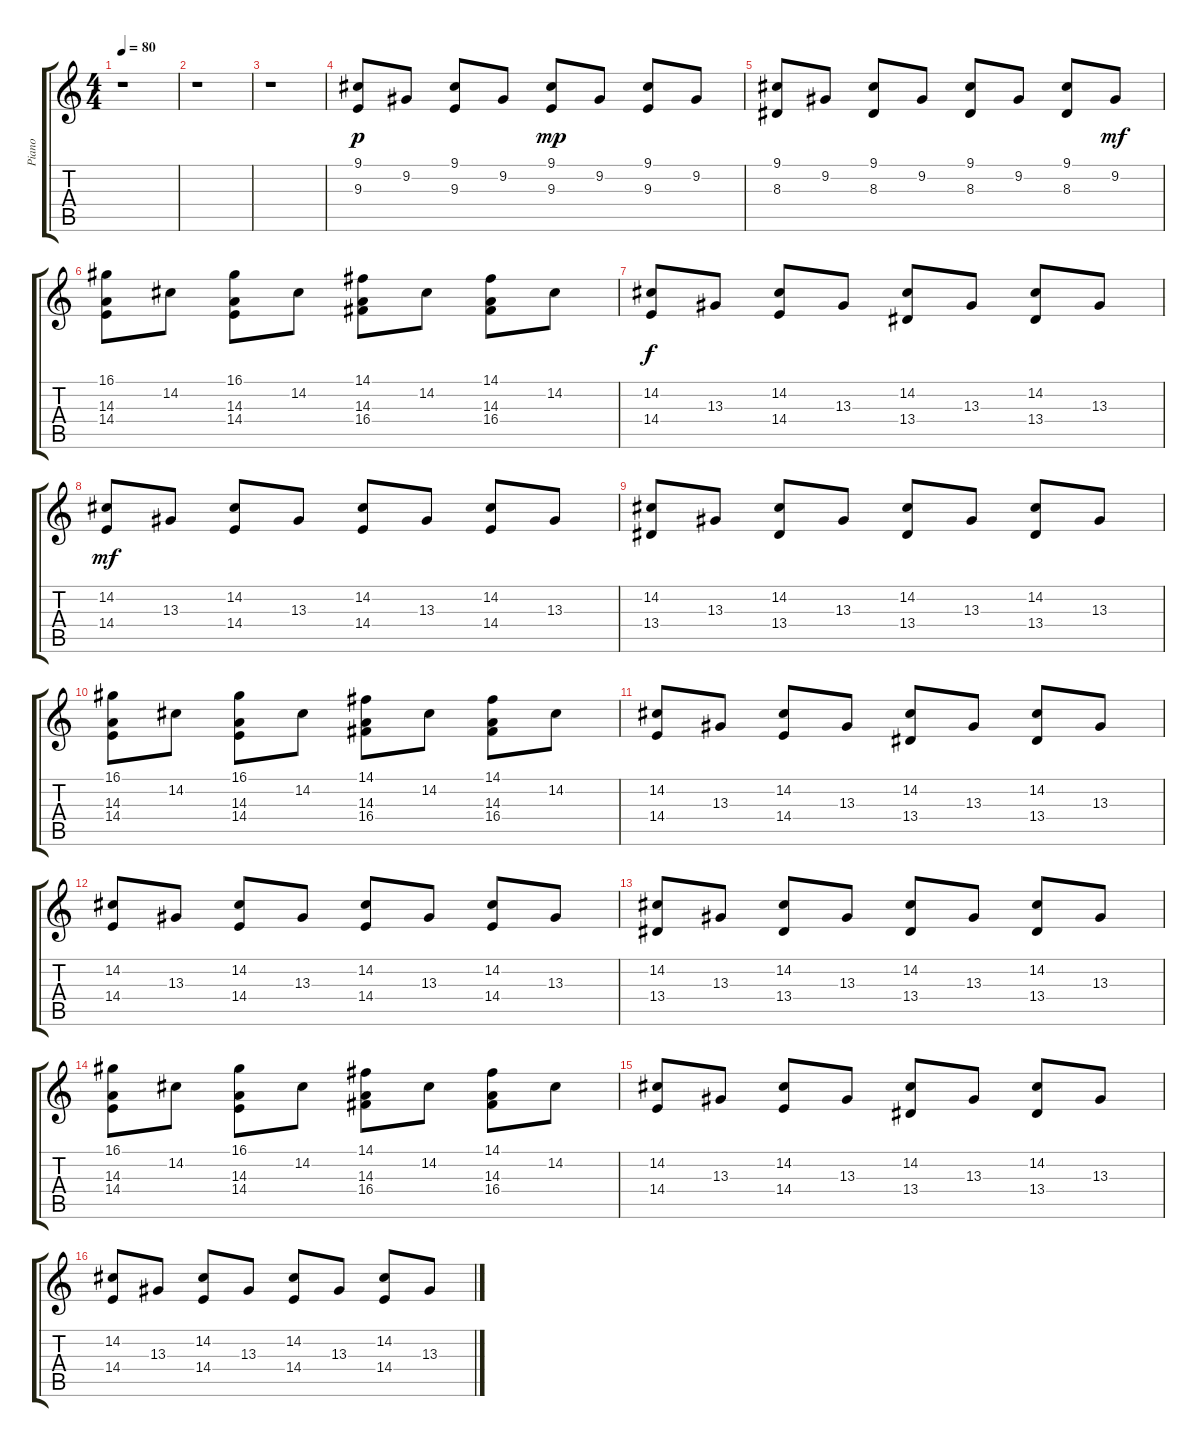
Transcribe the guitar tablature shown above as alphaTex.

\track ("Piano" "Piano") {instrument acousticgrandpiano}
\staff {score tabs}
\tuning (E4 B3 G3 D3 A2 E2) {hide}
\ts (4 4)
\tempo 80
\clef g2
\ks c
r.1{dy p instrument acousticgrandpiano} |
r.1 |
r.1 |
(9.1 9.3).8 9.2.8 (9.1 9.3).8 9.2.8 (9.1 9.3).8{dy mp} 9.2.8 (9.1 9.3).8 9.2.8 |
(9.1 8.3).8 9.2.8 (9.1 8.3).8 9.2.8 (9.1 8.3).8 9.2.8 (9.1 8.3).8 9.2.8{dy mf} |
(16.1 14.3 14.4).8 14.2.8 (16.1 14.3 14.4).8 14.2.8 (14.1 14.3 16.4).8 14.2.8 (14.1 14.3 16.4).8 14.2.8 |
(14.2 14.4).8{dy f} 13.3.8 (14.2 14.4).8 13.3.8 (14.2 13.4).8 13.3.8 (14.2 13.4).8 13.3.8 |
(14.2 14.4).8{dy mf} 13.3.8 (14.2 14.4).8 13.3.8 (14.2 14.4).8 13.3.8 (14.2 14.4).8 13.3.8 |
(14.2 13.4).8 13.3.8 (14.2 13.4).8 13.3.8 (14.2 13.4).8 13.3.8 (14.2 13.4).8 13.3.8 |
(16.1 14.3 14.4).8 14.2.8 (16.1 14.3 14.4).8 14.2.8 (14.1 14.3 16.4).8 14.2.8 (14.1 14.3 16.4).8 14.2.8 |
(14.2 14.4).8 13.3.8 (14.2 14.4).8 13.3.8 (14.2 13.4).8 13.3.8 (14.2 13.4).8 13.3.8 |
(14.2 14.4).8 13.3.8 (14.2 14.4).8 13.3.8 (14.2 14.4).8 13.3.8 (14.2 14.4).8 13.3.8 |
(14.2 13.4).8 13.3.8 (14.2 13.4).8 13.3.8 (14.2 13.4).8 13.3.8 (14.2 13.4).8 13.3.8 |
(16.1 14.3 14.4).8 14.2.8 (16.1 14.3 14.4).8 14.2.8 (14.1 14.3 16.4).8 14.2.8 (14.1 14.3 16.4).8 14.2.8 |
(14.2 14.4).8 13.3.8 (14.2 14.4).8 13.3.8 (14.2 13.4).8 13.3.8 (14.2 13.4).8 13.3.8 |
(14.2 14.4).8 13.3.8 (14.2 14.4).8 13.3.8 (14.2 14.4).8 13.3.8 (14.2 14.4).8 13.3.8
